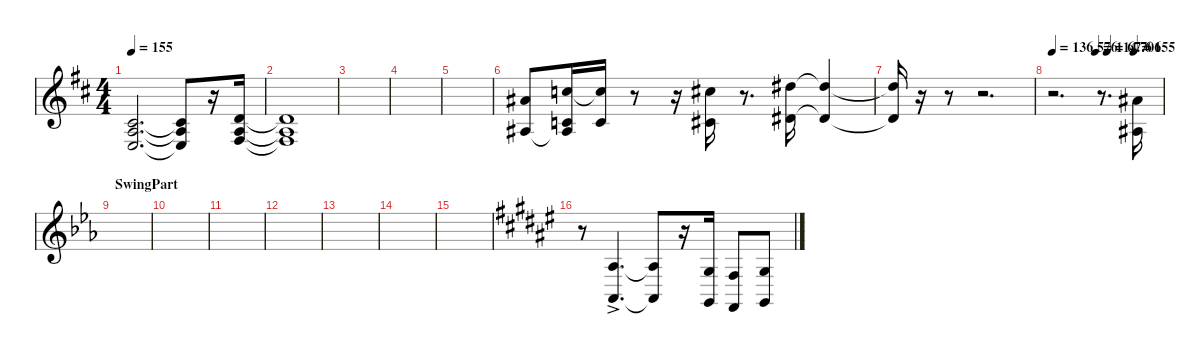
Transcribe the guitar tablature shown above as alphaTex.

\hideDynamics
\bracketExtendMode nobrackets
\singleTrackTrackNamePolicy hidden
\multiTrackTrackNamePolicy hidden
\otherSystemsTrackNameOrientation horizontal
\track ("Saxophone : Alto in Eb" "Sax") {instrument altosax}
\staff {score}
\tuning (E4 B3 G3 D3 A2 E2)
\ts (4 4)
\tempo 155
\clef g2
\ks d
(2.4{t acc forcenatural} 2.3{t acc forcenatural} 2.2{t acc #}).2{d dy mp beam Up} (2.4{t acc forcenatural} 2.3{t acc forcenatural} 2.2{t acc #}).8{beam Up} r.16{beam Up} (9.5{acc #} 7.4{acc forcenatural} 7.3{acc forcenatural}).16{beam Up} |
(9.5{t acc #} 7.4{t acc forcenatural} 7.3{t acc forcenatural}).1{beam Up} |
|
|
|
(8.4{acc #} 6.1{acc #}).8{dy f beam Up} (5.3{acc forcenatural} 8.1{acc forcenatural} 8.4{t acc #}).16{beam Up} (8.1{t acc forcenatural} 5.3{acc forcenatural}).16{beam Up} r.8{beam Down} r.16{beam Down} (6.3{acc #} 9.1{acc #}).16{beam Up} r.8{d beam Down} (8.3{acc #} 11.1{acc #}).16{beam Up} (8.3{t acc #} 11.1{t acc #}).4{beam Up} |
(8.3{t acc #} 11.1{t acc #}).16{beam Up} r.16{beam Down} r.8{beam Down} r.2{d beam Down} |
\tempo
136.576
\tempo (114.706 0.39375)
\tempo (67.6 0.5)
\tempo (155 0.74375)
r.2{d beam Down} r.8{d beam Down} (3.3{acc #} 6.1{acc #}).16{beam Up} |
\section ("" "SwingPart")
\ks eb
|
|
|
|
|
|
|
\ks f#
r.8{beam Down} (3.3{acc #} 1.5{ac acc #}).4{d dy mp beam Up} (3.3{t acc #} 1.5{t acc #}).8{beam Up} r.16{beam Up} (6.4{acc #} 4.6{acc #}).16{beam Up} (2.6{acc #} 4.4{acc #}).8{beam Up} (4.6{acc #} 6.4{acc #}).8{beam Up}
